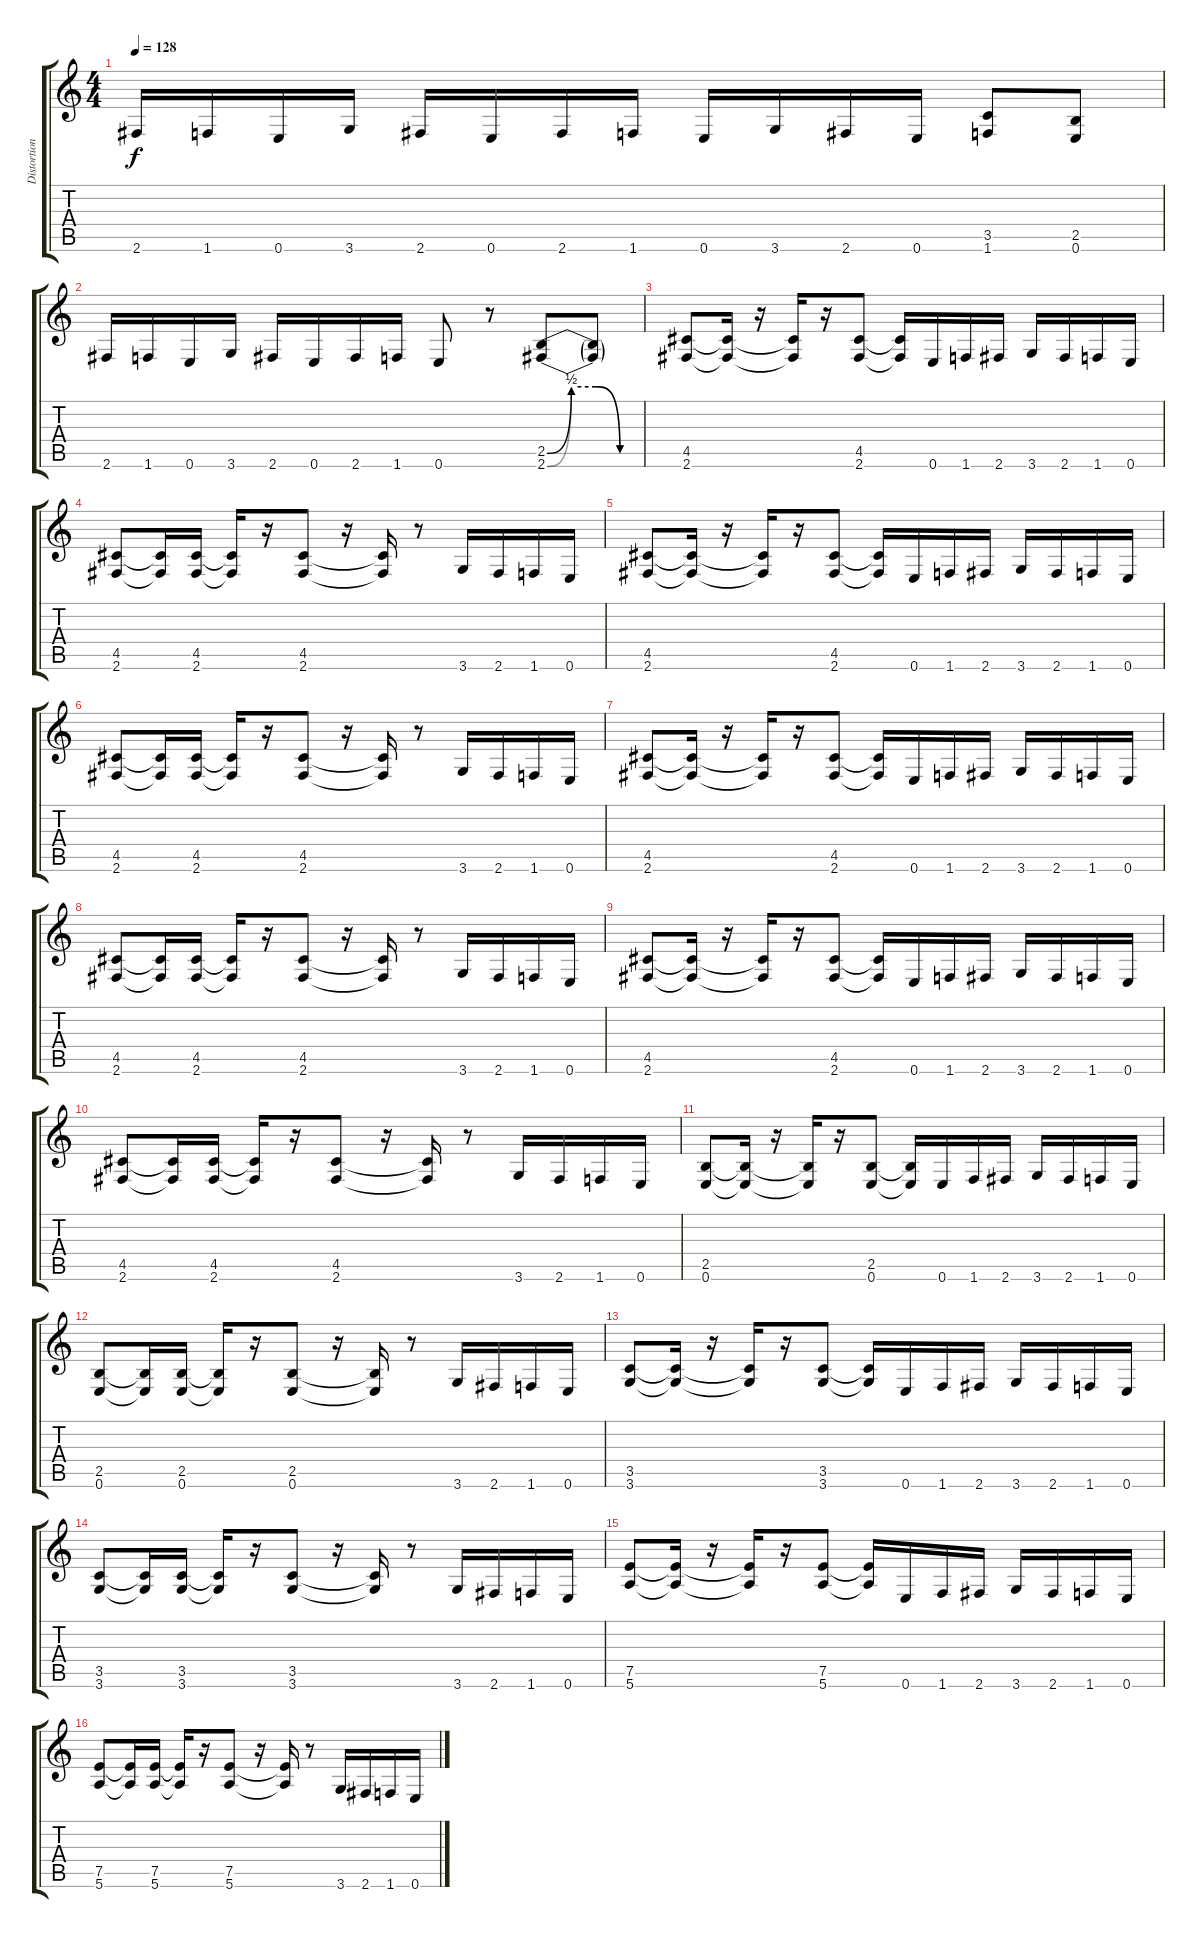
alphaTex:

\track ("Distortion - Rhytme" "Distortion") {instrument distortionguitar}
\staff {score tabs}
\tuning (E4 B3 G3 D3 A2 E2) {hide}
\ts (4 4)
\tempo 128
\clef g2
\ks c
2.6.16{dy f} 1.6.16 0.6.16 3.6.16 2.6.16 0.6.16 2.6.16 1.6.16 0.6.16 3.6.16 2.6.16 0.6.16 (3.5 1.6).8 (2.5 0.6).8 |
2.6.16 1.6.16 0.6.16 3.6.16 2.6.16 0.6.16 2.6.16 1.6.16 0.6.8 r.8 (2.5{be (custom 0 0 15 2 30 2 45 0 60 0)} 2.6{be (custom 0 0 15 2 30 2 45 0 60 0)}).8 (2.5{t} 2.6{t}).8 |
(4.5 2.6).8 (4.5{t} 2.6{t}).16 r.16 (4.5{t} 2.6{t}).16 r.16 (4.5 2.6).8 (4.5{t} 2.6{t}).16 0.6.16 1.6.16 2.6.16 3.6.16 2.6.16 1.6.16 0.6.16 |
(4.5 2.6).8 (4.5{t} 2.6{t}).16 (4.5 2.6).16 (4.5{t} 2.6{t}).16 r.16 (4.5 2.6).8 r.16 (4.5{t} 2.6{t}).16 r.8 3.6.16 2.6.16 1.6.16 0.6.16 |
(4.5 2.6).8 (4.5{t} 2.6{t}).16 r.16 (4.5{t} 2.6{t}).16 r.16 (4.5 2.6).8 (4.5{t} 2.6{t}).16 0.6.16 1.6.16 2.6.16 3.6.16 2.6.16 1.6.16 0.6.16 |
(4.5 2.6).8 (4.5{t} 2.6{t}).16 (4.5 2.6).16 (4.5{t} 2.6{t}).16 r.16 (4.5 2.6).8 r.16 (4.5{t} 2.6{t}).16 r.8 3.6.16 2.6.16 1.6.16 0.6.16 |
(4.5 2.6).8 (4.5{t} 2.6{t}).16 r.16 (4.5{t} 2.6{t}).16 r.16 (4.5 2.6).8 (4.5{t} 2.6{t}).16 0.6.16 1.6.16 2.6.16 3.6.16 2.6.16 1.6.16 0.6.16 |
(4.5 2.6).8 (4.5{t} 2.6{t}).16 (4.5 2.6).16 (4.5{t} 2.6{t}).16 r.16 (4.5 2.6).8 r.16 (4.5{t} 2.6{t}).16 r.8 3.6.16 2.6.16 1.6.16 0.6.16 |
(4.5 2.6).8 (4.5{t} 2.6{t}).16 r.16 (4.5{t} 2.6{t}).16 r.16 (4.5 2.6).8 (4.5{t} 2.6{t}).16 0.6.16 1.6.16 2.6.16 3.6.16 2.6.16 1.6.16 0.6.16 |
(4.5 2.6).8 (4.5{t} 2.6{t}).16 (4.5 2.6).16 (4.5{t} 2.6{t}).16 r.16 (4.5 2.6).8 r.16 (4.5{t} 2.6{t}).16 r.8 3.6.16 2.6.16 1.6.16 0.6.16 |
(2.5 0.6).8 (2.5{t} 0.6{t}).16 r.16 (2.5{t} 0.6{t}).16 r.16 (2.5 0.6).8 (2.5{t} 0.6{t}).16 0.6.16 1.6.16 2.6.16 3.6.16 2.6.16 1.6.16 0.6.16 |
(2.5 0.6).8 (2.5{t} 0.6{t}).16 (2.5 0.6).16 (2.5{t} 0.6{t}).16 r.16 (2.5 0.6).8 r.16 (2.5{t} 0.6{t}).16 r.8 3.6.16 2.6.16 1.6.16 0.6.16 |
(3.5 3.6).8 (3.5{t} 3.6{t}).16 r.16 (3.5{t} 3.6{t}).16 r.16 (3.5 3.6).8 (3.5{t} 3.6{t}).16 0.6.16 1.6.16 2.6.16 3.6.16 2.6.16 1.6.16 0.6.16 |
(3.5 3.6).8 (3.5{t} 3.6{t}).16 (3.5 3.6).16 (3.5{t} 3.6{t}).16 r.16 (3.5 3.6).8 r.16 (3.5{t} 3.6{t}).16 r.8 3.6.16 2.6.16 1.6.16 0.6.16 |
(7.5 5.6).8 (7.5{t} 5.6{t}).16 r.16 (7.5{t} 5.6{t}).16 r.16 (7.5 5.6).8 (7.5{t} 5.6{t}).16 0.6.16 1.6.16 2.6.16 3.6.16 2.6.16 1.6.16 0.6.16 |
(7.5 5.6).8 (7.5{t} 5.6{t}).16 (7.5 5.6).16 (7.5{t} 5.6{t}).16 r.16 (7.5 5.6).8 r.16 (7.5{t} 5.6{t}).16 r.8 3.6.16 2.6.16 1.6.16 0.6.16
